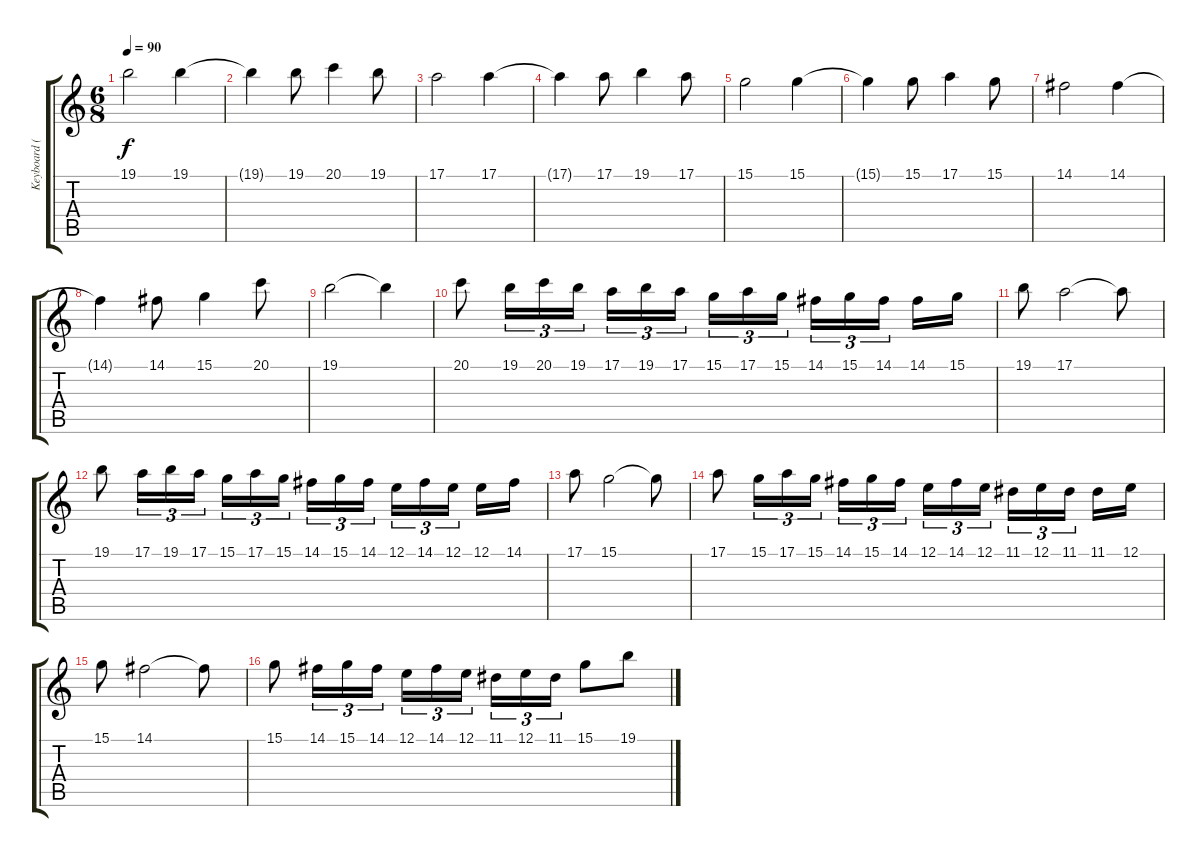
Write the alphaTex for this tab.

\track ("Keyboard (Right Hand)" "Keyboard (") {instrument synthstrings1}
\staff {score tabs}
\tuning (E4 B3 G3 D3 A2 E2) {hide}
\ts (6 8)
\tempo 90
\clef g2
\ks c
19.1.2{dy f} 19.1.4 |
19.1{t}.4 19.1.8 20.1.4 19.1.8 |
17.1.2 17.1.4 |
17.1{t}.4 17.1.8 19.1.4 17.1.8 |
15.1.2 15.1.4 |
15.1{t}.4 15.1.8 17.1.4 15.1.8 |
14.1.2 14.1.4 |
14.1{t}.4 14.1.8 15.1.4 20.1.8 |
19.1.2{volume 16} 19.1{t}.4 |
20.1.8 19.1.16{tu (3 2)} 20.1.16{tu (3 2)} 19.1.16{tu (3 2)} 17.1.16{tu (3 2)} 19.1.16{tu (3 2)} 17.1.16{tu (3 2)} 15.1.16{tu (3 2)} 17.1.16{tu (3 2)} 15.1.16{tu (3 2)} 14.1.16{tu (3 2)} 15.1.16{tu (3 2)} 14.1.16{tu (3 2)} 14.1.16 15.1.16 |
19.1.8 17.1.2 17.1{t}.8 |
19.1.8 17.1.16{tu (3 2)} 19.1.16{tu (3 2)} 17.1.16{tu (3 2)} 15.1.16{tu (3 2)} 17.1.16{tu (3 2)} 15.1.16{tu (3 2)} 14.1.16{tu (3 2)} 15.1.16{tu (3 2)} 14.1.16{tu (3 2)} 12.1.16{tu (3 2)} 14.1.16{tu (3 2)} 12.1.16{tu (3 2)} 12.1.16 14.1.16 |
17.1.8 15.1.2 15.1{t}.8 |
17.1.8 15.1.16{tu (3 2)} 17.1.16{tu (3 2)} 15.1.16{tu (3 2)} 14.1.16{tu (3 2)} 15.1.16{tu (3 2)} 14.1.16{tu (3 2)} 12.1.16{tu (3 2)} 14.1.16{tu (3 2)} 12.1.16{tu (3 2)} 11.1.16{tu (3 2)} 12.1.16{tu (3 2)} 11.1.16{tu (3 2)} 11.1.16 12.1.16 |
15.1.8 14.1.2 14.1{t}.8 |
15.1.8 14.1.16{tu (3 2)} 15.1.16{tu (3 2)} 14.1.16{tu (3 2)} 12.1.16{tu (3 2)} 14.1.16{tu (3 2)} 12.1.16{tu (3 2)} 11.1.16{tu (3 2)} 12.1.16{tu (3 2)} 11.1.16{tu (3 2)} 15.1.8 19.1.8
